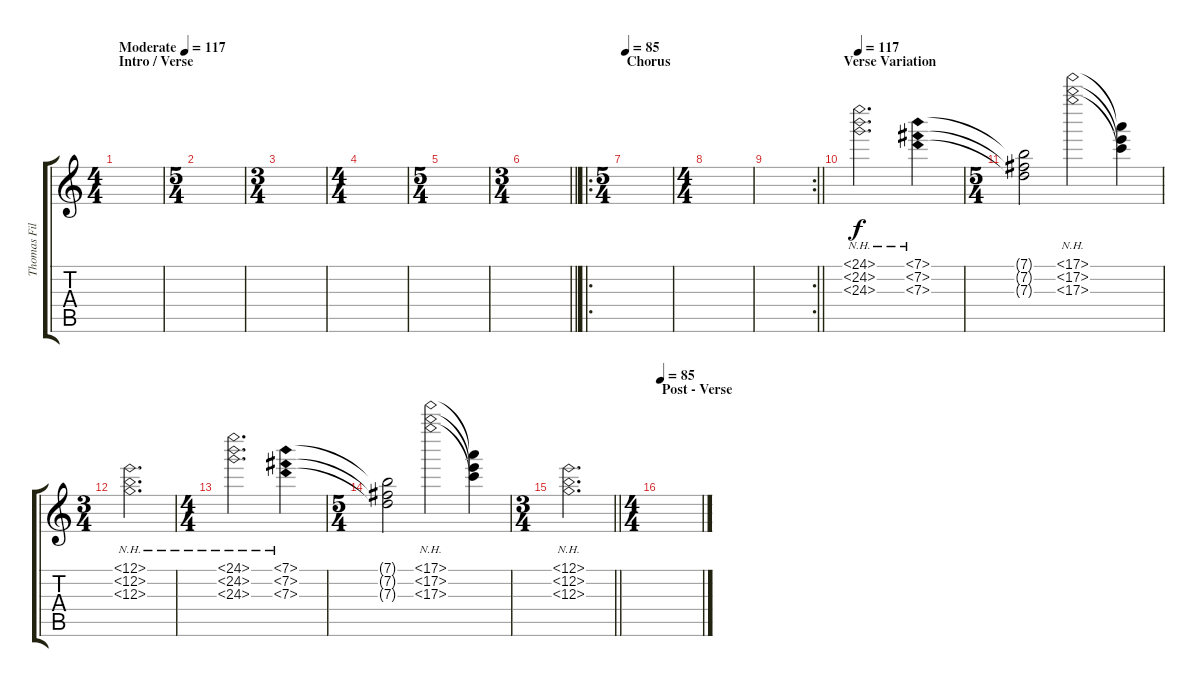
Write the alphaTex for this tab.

\track ("Thomas Fill Right" "Thomas Fil") {instrument overdrivenguitar}
\staff {score tabs}
\tuning (E4 B3 G3 D3 A2 E2) {hide}
\ts (4 4)
\section ("" "Intro / Verse")
\tempo (117 "Moderate")
\clef g2
\ks c
|
\ts (5 4)
|
\ts (3 4)
|
\ts (4 4)
|
\ts (5 4)
|
\ts (3 4)
\barLineRight lightlight
|
\ro
\ts (5 4)
\section ("" "Chorus")
\tempo 85
|
\ts (4 4)
|
\rc 2
\barLineRight lightlight
|
\section ("" "Verse Variation")
\tempo 117
(24.1{nh} 24.2{nh} 24.3{nh}).2{d} (7.1{nh} 7.2{nh} 7.3{nh}).4 |
\ts (5 4)
(7.1{t} 7.2{t} 7.3{t}).2 (17.1{nh} 17.2{nh} 17.3{nh}).2 (17.1{t} 17.2{t} 17.3{t}).4 |
\ts (3 4)
(12.1{nh} 12.2{nh} 12.3{nh}).2{d} |
\ts (4 4)
(24.1{nh} 24.2{nh} 24.3{nh}).2{d} (7.1{nh} 7.2{nh} 7.3{nh}).4 |
\ts (5 4)
(7.1{t} 7.2{t} 7.3{t}).2 (17.1{nh} 17.2{nh} 17.3{nh}).2 (17.1{t} 17.2{t} 17.3{t}).4 |
\ts (3 4)
\barLineRight lightlight
(12.1{nh} 12.2{nh} 12.3{nh}).2{d} |
\ts (4 4)
\section ("" "Post - Verse")
\tempo 85
